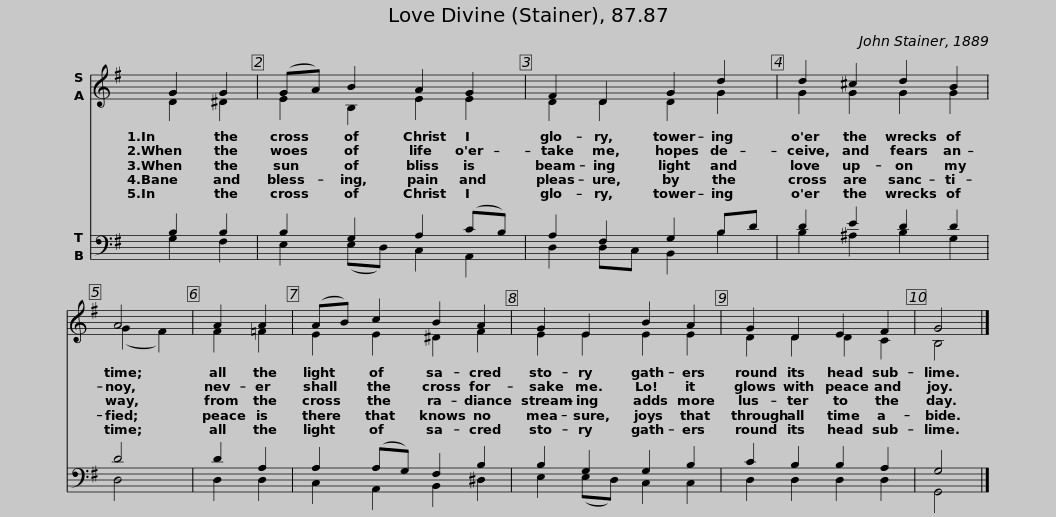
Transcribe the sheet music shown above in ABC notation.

X:1
%%score ( 1 2 ) ( 3 4 )
L:1/8
M:none
I:linebreak $
K:G
V:1 treble
V:2 treble
V:3 bass
V:4 bass
V:1
 G2 G2 | (GA) B2 A2 G2 | F2 D2 G2 d2 | d2 ^c2 d2 B2 | A4 |$ %5
 A2 A2 | (AB) c2 B2 A2 | G2 E2 B2 A2 | G2 D2 E2 F2 | G4 |] %10
V:2
 D2 ^D2 | E2 B,2 E2 E2 | D2 D2 D2 G2 | G2 G2 G2 G2 | (G2 F2) |$ %5
 F2 =F2 | E2 E2 ^D2 F2 | E2 E2 E2 E2 | D2 D2 D2 C2 | B,4 |] %10
V:3
 B,2 B,2 | B,2 G,2 A,2 (CB,) | A,2 F,2 G,2 B,D | D2 E2 D2 D2 | D4 |$ %5
 D2 A,2 | A,2 (A,G,) F,2 B,2 | B,2 G,2 G,2 B,2 | C2 B,2 B,2 A,2 | G,4 |] %10
V:4
 G,2 F,2 | E,2 (E,D,) C,2 A,,2 | D,2 D,C, B,,2 B,2 | B,2 ^A,2 B,2 G,2 | D,4 |$ %5
 D,2 D,2 | C,2 A,,2 B,,2 ^D,2 | E,2 (E,D,) C,2 C,2 | D,2 D,2 D,2 D,2 | G,,4 |] %10
